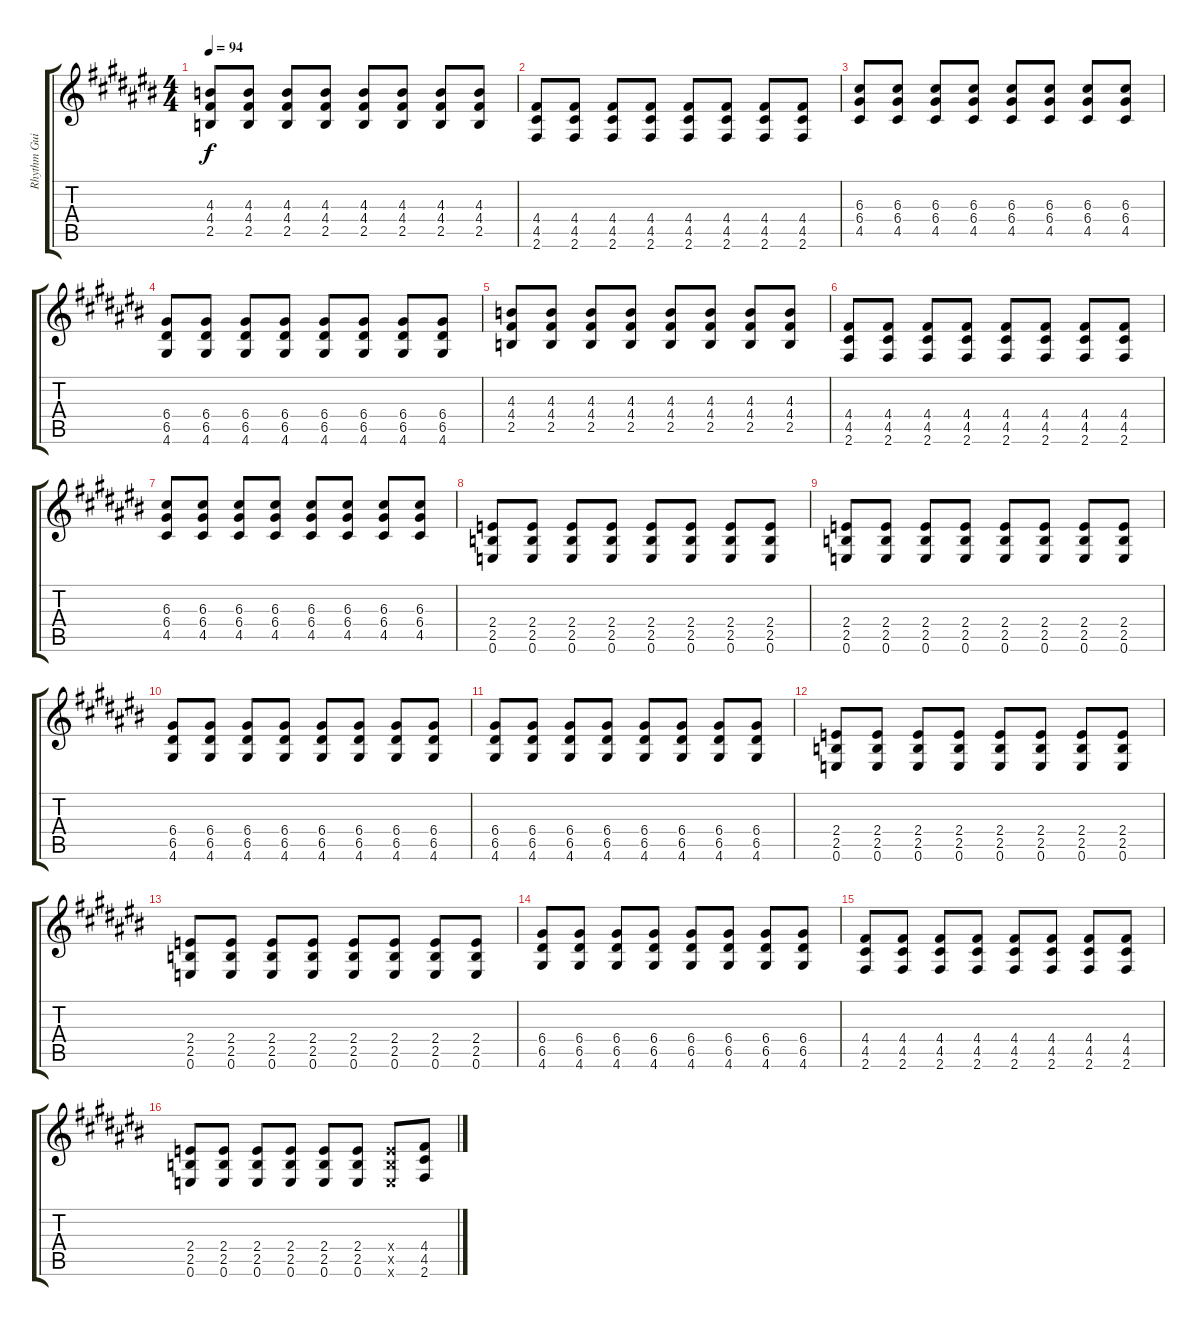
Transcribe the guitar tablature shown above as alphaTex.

\track ("Rhythm Guitar" "Rhythm Gui") {instrument electricguitarclean}
\staff {score tabs}
\tuning (E4 B3 G3 D3 A2 E2) {hide}
\ts (4 4)
\tempo 94
\clef g2
\ks c#
(4.3 4.4 2.5).8{dy f} (4.3 4.4 2.5).8 (4.3 4.4 2.5).8 (4.3 4.4 2.5).8 (4.3 4.4 2.5).8 (4.3 4.4 2.5).8 (4.3 4.4 2.5).8 (4.3 4.4 2.5).8 |
(4.4 4.5 2.6).8 (4.4 4.5 2.6).8 (4.4 4.5 2.6).8 (4.4 4.5 2.6).8 (4.4 4.5 2.6).8 (4.4 4.5 2.6).8 (4.4 4.5 2.6).8 (4.4 4.5 2.6).8 |
(6.3 6.4 4.5).8 (6.3 6.4 4.5).8 (6.3 6.4 4.5).8 (6.3 6.4 4.5).8 (6.3 6.4 4.5).8 (6.3 6.4 4.5).8 (6.3 6.4 4.5).8 (6.3 6.4 4.5).8 |
(6.4 6.5 4.6).8 (6.4 6.5 4.6).8 (6.4 6.5 4.6).8 (6.4 6.5 4.6).8 (6.4 6.5 4.6).8 (6.4 6.5 4.6).8 (6.4 6.5 4.6).8 (6.4 6.5 4.6).8 |
(4.3 4.4 2.5).8 (4.3 4.4 2.5).8 (4.3 4.4 2.5).8 (4.3 4.4 2.5).8 (4.3 4.4 2.5).8 (4.3 4.4 2.5).8 (4.3 4.4 2.5).8 (4.3 4.4 2.5).8 |
(4.4 4.5 2.6).8 (4.4 4.5 2.6).8 (4.4 4.5 2.6).8 (4.4 4.5 2.6).8 (4.4 4.5 2.6).8 (4.4 4.5 2.6).8 (4.4 4.5 2.6).8 (4.4 4.5 2.6).8 |
(6.3 6.4 4.5).8 (6.3 6.4 4.5).8 (6.3 6.4 4.5).8 (6.3 6.4 4.5).8 (6.3 6.4 4.5).8 (6.3 6.4 4.5).8 (6.3 6.4 4.5).8 (6.3 6.4 4.5).8 |
(2.4 2.5 0.6).8 (2.4 2.5 0.6).8 (2.4 2.5 0.6).8 (2.4 2.5 0.6).8 (2.4 2.5 0.6).8 (2.4 2.5 0.6).8 (2.4 2.5 0.6).8 (2.4 2.5 0.6).8 |
(2.4 2.5 0.6).8 (2.4 2.5 0.6).8 (2.4 2.5 0.6).8 (2.4 2.5 0.6).8 (2.4 2.5 0.6).8 (2.4 2.5 0.6).8 (2.4 2.5 0.6).8 (2.4 2.5 0.6).8 |
(6.4 6.5 4.6).8 (6.4 6.5 4.6).8 (6.4 6.5 4.6).8 (6.4 6.5 4.6).8 (6.4 6.5 4.6).8 (6.4 6.5 4.6).8 (6.4 6.5 4.6).8 (6.4 6.5 4.6).8 |
(6.4 6.5 4.6).8 (6.4 6.5 4.6).8 (6.4 6.5 4.6).8 (6.4 6.5 4.6).8 (6.4 6.5 4.6).8 (6.4 6.5 4.6).8 (6.4 6.5 4.6).8 (6.4 6.5 4.6).8 |
(2.4 2.5 0.6).8 (2.4 2.5 0.6).8 (2.4 2.5 0.6).8 (2.4 2.5 0.6).8 (2.4 2.5 0.6).8 (2.4 2.5 0.6).8 (2.4 2.5 0.6).8 (2.4 2.5 0.6).8 |
(2.4 2.5 0.6).8 (2.4 2.5 0.6).8 (2.4 2.5 0.6).8 (2.4 2.5 0.6).8 (2.4 2.5 0.6).8 (2.4 2.5 0.6).8 (2.4 2.5 0.6).8 (2.4 2.5 0.6).8 |
(6.4 6.5 4.6).8 (6.4 6.5 4.6).8 (6.4 6.5 4.6).8 (6.4 6.5 4.6).8 (6.4 6.5 4.6).8 (6.4 6.5 4.6).8 (6.4 6.5 4.6).8 (6.4 6.5 4.6).8 |
(4.4 4.5 2.6).8 (4.4 4.5 2.6).8 (4.4 4.5 2.6).8 (4.4 4.5 2.6).8 (4.4 4.5 2.6).8 (4.4 4.5 2.6).8 (4.4 4.5 2.6).8 (4.4 4.5 2.6).8 |
(2.4 2.5 0.6).8 (2.4 2.5 0.6).8 (2.4 2.5 0.6).8 (2.4 2.5 0.6).8 (2.4 2.5 0.6).8 (2.4 2.5 0.6).8 (2.4{x} 2.5{x} 0.6{x}).8 (4.4 4.5 2.6).8
